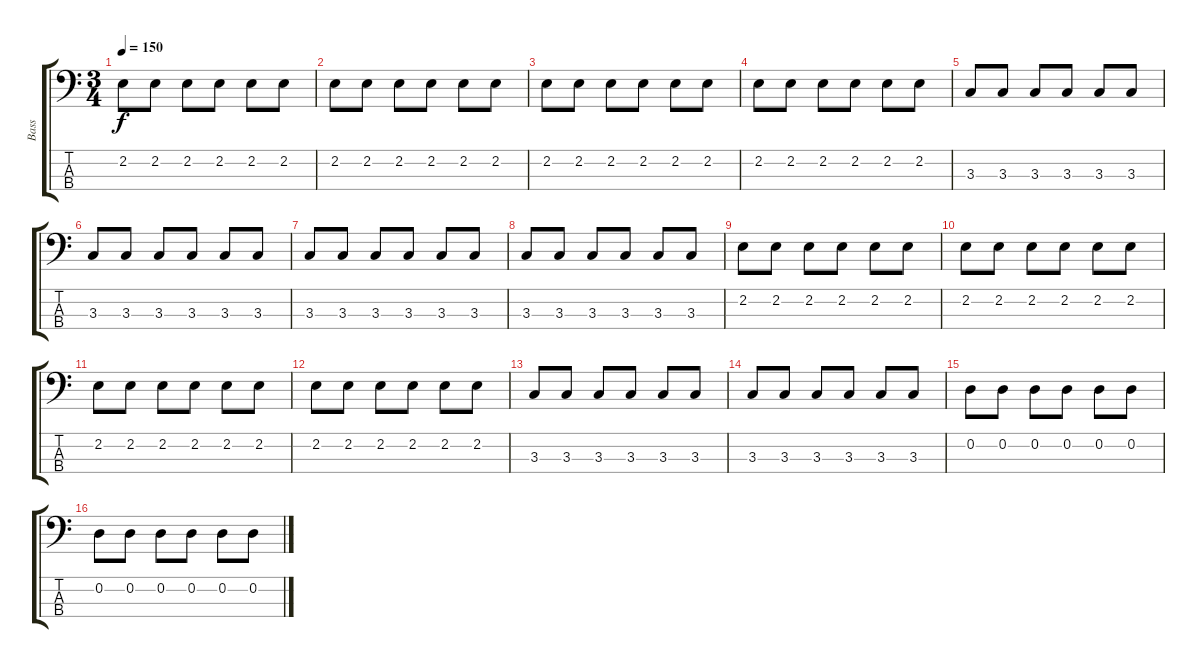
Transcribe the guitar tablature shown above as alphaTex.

\track ("Bass" "Bass") {instrument electricbasspick}
\staff {score tabs}
\tuning (G2 D2 A1 E1) {hide}
\ts (3 4)
\tempo 150
\clef f4
\ks c
2.2.8{dy f} 2.2.8 2.2.8 2.2.8 2.2.8 2.2.8 |
2.2.8 2.2.8 2.2.8 2.2.8 2.2.8 2.2.8 |
2.2.8 2.2.8 2.2.8 2.2.8 2.2.8 2.2.8 |
2.2.8 2.2.8 2.2.8 2.2.8 2.2.8 2.2.8 |
3.3.8 3.3.8 3.3.8 3.3.8 3.3.8 3.3.8 |
3.3.8 3.3.8 3.3.8 3.3.8 3.3.8 3.3.8 |
3.3.8 3.3.8 3.3.8 3.3.8 3.3.8 3.3.8 |
3.3.8 3.3.8 3.3.8 3.3.8 3.3.8 3.3.8 |
2.2.8 2.2.8 2.2.8 2.2.8 2.2.8 2.2.8 |
2.2.8 2.2.8 2.2.8 2.2.8 2.2.8 2.2.8 |
2.2.8 2.2.8 2.2.8 2.2.8 2.2.8 2.2.8 |
2.2.8 2.2.8 2.2.8 2.2.8 2.2.8 2.2.8 |
3.3.8 3.3.8 3.3.8 3.3.8 3.3.8 3.3.8 |
3.3.8 3.3.8 3.3.8 3.3.8 3.3.8 3.3.8 |
0.2.8 0.2.8 0.2.8 0.2.8 0.2.8 0.2.8 |
0.2.8 0.2.8 0.2.8 0.2.8 0.2.8 0.2.8
